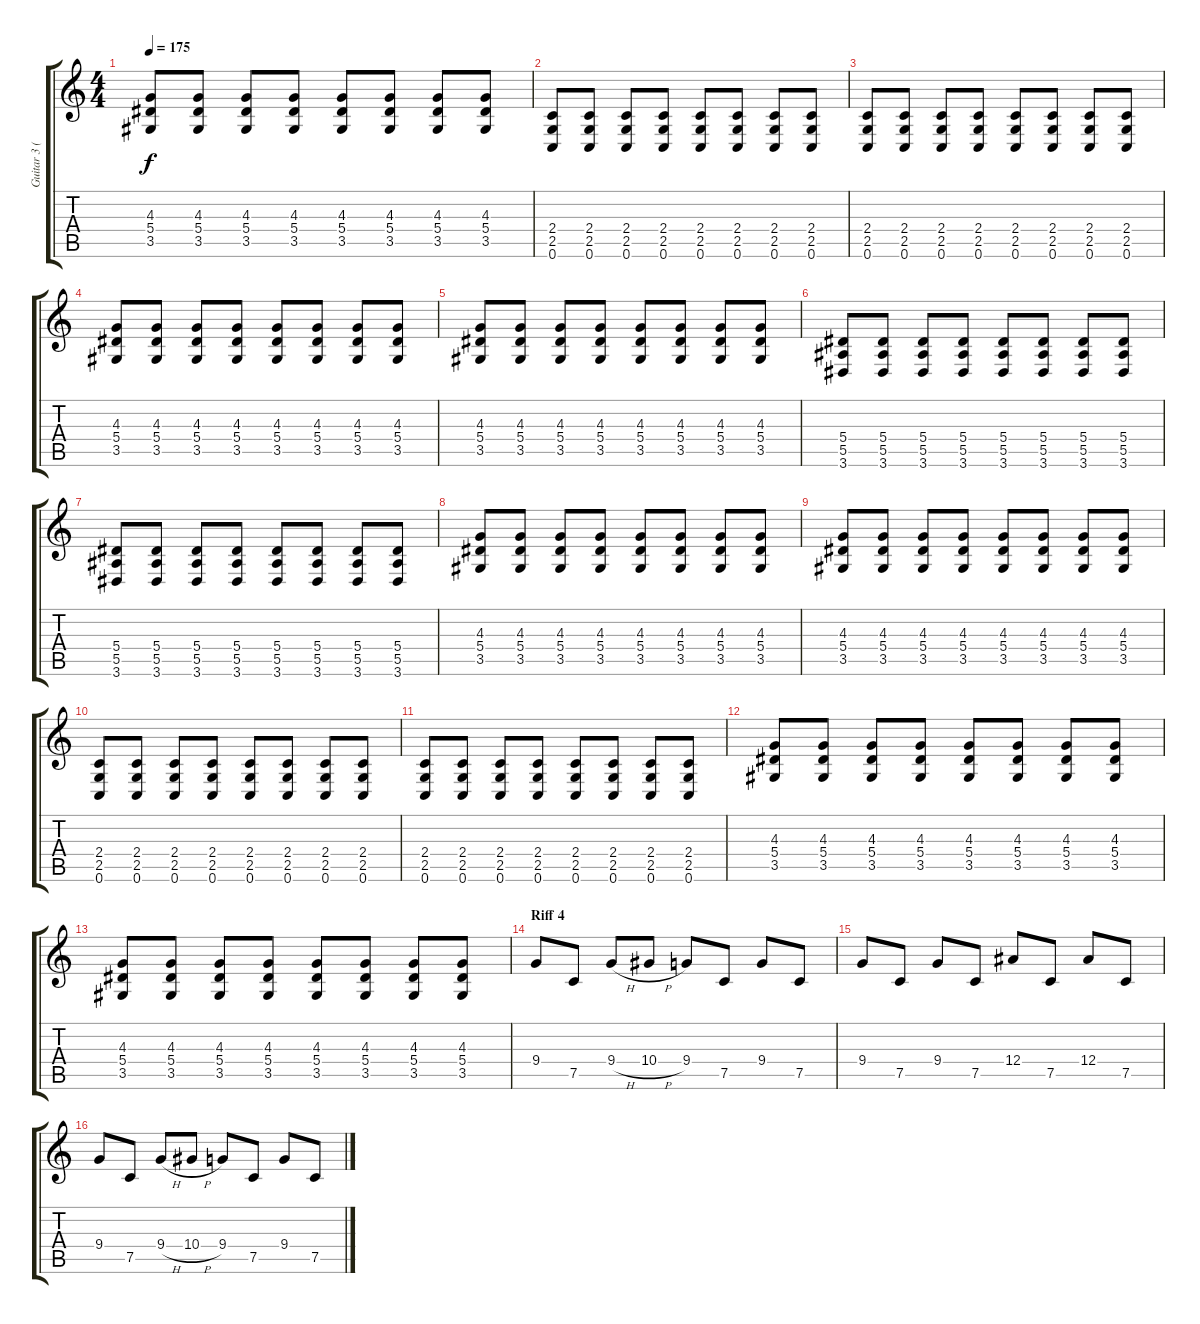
\track ("Guitar 3 (Lead)" "Guitar 3 (") {instrument distortionguitar}
\staff {score tabs}
\tuning (C4 G3 Eb3 Bb2 F2 C2) {hide}
\ts (4 4)
\tempo 175
\clef g2
\ks c
(4.3 5.4 3.5).8{dy f} (4.3 5.4 3.5).8 (4.3 5.4 3.5).8 (4.3 5.4 3.5).8 (4.3 5.4 3.5).8 (4.3 5.4 3.5).8 (4.3 5.4 3.5).8 (4.3 5.4 3.5).8 |
(2.4 2.5 0.6).8 (2.4 2.5 0.6).8 (2.4 2.5 0.6).8 (2.4 2.5 0.6).8 (2.4 2.5 0.6).8 (2.4 2.5 0.6).8 (2.4 2.5 0.6).8 (2.4 2.5 0.6).8 |
(2.4 2.5 0.6).8 (2.4 2.5 0.6).8 (2.4 2.5 0.6).8 (2.4 2.5 0.6).8 (2.4 2.5 0.6).8 (2.4 2.5 0.6).8 (2.4 2.5 0.6).8 (2.4 2.5 0.6).8 |
(4.3 5.4 3.5).8 (4.3 5.4 3.5).8 (4.3 5.4 3.5).8 (4.3 5.4 3.5).8 (4.3 5.4 3.5).8 (4.3 5.4 3.5).8 (4.3 5.4 3.5).8 (4.3 5.4 3.5).8 |
(4.3 5.4 3.5).8 (4.3 5.4 3.5).8 (4.3 5.4 3.5).8 (4.3 5.4 3.5).8 (4.3 5.4 3.5).8 (4.3 5.4 3.5).8 (4.3 5.4 3.5).8 (4.3 5.4 3.5).8 |
(5.4 5.5 3.6).8 (5.4 5.5 3.6).8 (5.4 5.5 3.6).8 (5.4 5.5 3.6).8 (5.4 5.5 3.6).8 (5.4 5.5 3.6).8 (5.4 5.5 3.6).8 (5.4 5.5 3.6).8 |
(5.4 5.5 3.6).8 (5.4 5.5 3.6).8 (5.4 5.5 3.6).8 (5.4 5.5 3.6).8 (5.4 5.5 3.6).8 (5.4 5.5 3.6).8 (5.4 5.5 3.6).8 (5.4 5.5 3.6).8 |
(4.3 5.4 3.5).8 (4.3 5.4 3.5).8 (4.3 5.4 3.5).8 (4.3 5.4 3.5).8 (4.3 5.4 3.5).8 (4.3 5.4 3.5).8 (4.3 5.4 3.5).8 (4.3 5.4 3.5).8 |
(4.3 5.4 3.5).8 (4.3 5.4 3.5).8 (4.3 5.4 3.5).8 (4.3 5.4 3.5).8 (4.3 5.4 3.5).8 (4.3 5.4 3.5).8 (4.3 5.4 3.5).8 (4.3 5.4 3.5).8 |
(2.4 2.5 0.6).8 (2.4 2.5 0.6).8 (2.4 2.5 0.6).8 (2.4 2.5 0.6).8 (2.4 2.5 0.6).8 (2.4 2.5 0.6).8 (2.4 2.5 0.6).8 (2.4 2.5 0.6).8 |
(2.4 2.5 0.6).8 (2.4 2.5 0.6).8 (2.4 2.5 0.6).8 (2.4 2.5 0.6).8 (2.4 2.5 0.6).8 (2.4 2.5 0.6).8 (2.4 2.5 0.6).8 (2.4 2.5 0.6).8 |
(4.3 5.4 3.5).8 (4.3 5.4 3.5).8 (4.3 5.4 3.5).8 (4.3 5.4 3.5).8 (4.3 5.4 3.5).8 (4.3 5.4 3.5).8 (4.3 5.4 3.5).8 (4.3 5.4 3.5).8 |
(4.3 5.4 3.5).8 (4.3 5.4 3.5).8 (4.3 5.4 3.5).8 (4.3 5.4 3.5).8 (4.3 5.4 3.5).8 (4.3 5.4 3.5).8 (4.3 5.4 3.5).8 (4.3 5.4 3.5).8 |
\section ("" "Riff 4")
9.4.8 7.5.8 9.4{h}.8 10.4{h}.8 9.4.8 7.5.8 9.4.8 7.5.8 |
9.4.8 7.5.8 9.4.8 7.5.8 12.4.8 7.5.8 12.4.8 7.5.8 |
9.4.8 7.5.8 9.4{h}.8 10.4{h}.8 9.4.8 7.5.8 9.4.8 7.5.8
